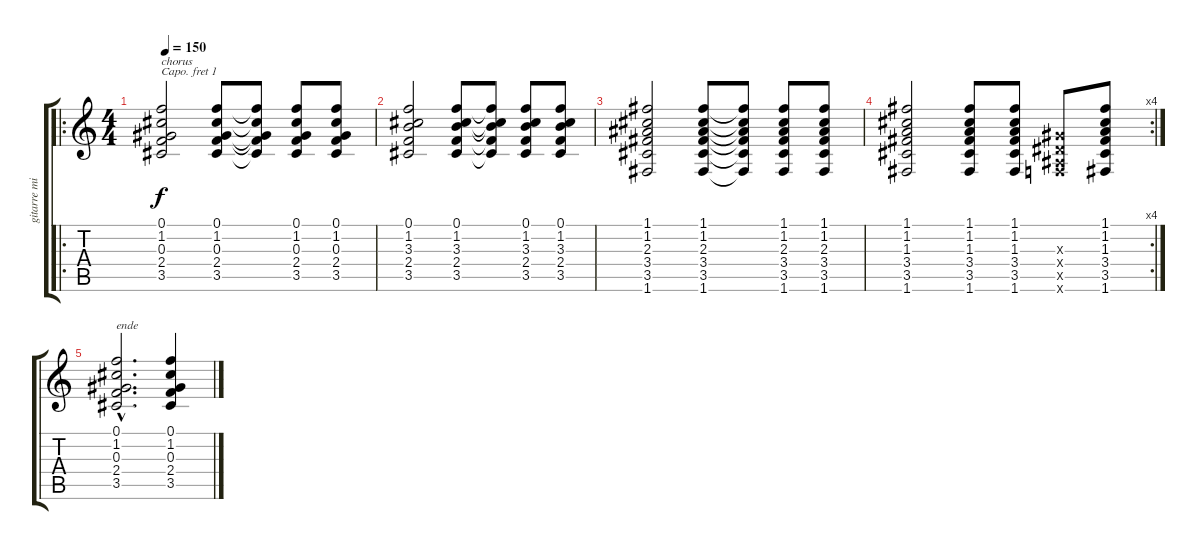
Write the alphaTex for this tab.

\track ("gitarre mit capo im 1." "gitarre mi") {instrument acousticguitarsteel}
\staff {score tabs}
\capo 1
\tuning (E4 B3 G3 D3 A2 E2) {hide}
\ro
\ts (4 4)
\tempo 150
\clef g2
\ks c
(0.1 1.2 0.3 2.4 3.5).2{txt "chorus" dy f} (0.1 1.2 0.3 2.4 3.5).8 (0.1{t} 1.2{t} 0.3{t} 2.4{t} 3.5{t}).8 (0.1 1.2 0.3 2.4 3.5).8 (0.1 1.2 0.3 2.4 3.5).8 |
(0.1 1.2 3.3 2.4 3.5).2 (0.1 1.2 3.3 2.4 3.5).8 (0.1{t} 1.2{t} 3.3{t} 2.4{t} 3.5{t}).8 (0.1 1.2 3.3 2.4 3.5).8 (0.1 1.2 3.3 2.4 3.5).8 |
(1.1 1.2 2.3 3.4 3.5 1.6).2 (1.1 1.2 2.3 3.4 3.5 1.6).8 (1.1{t} 1.2{t} 2.3{t} 3.4{t} 3.5{t} 1.6{t}).8 (1.1 1.2 2.3 3.4 3.5 1.6).8 (1.1 1.2 2.3 3.4 3.5 1.6).8 |
\rc 4
(1.1 1.2 1.3 3.4 3.5 1.6).2 (1.1 1.2 1.3 3.4 3.5 1.6).8 (1.1 1.2 1.3 3.4 3.5 1.6).8 (0.3{x} 0.4{x} 0.5{x} 0.6{x}).8 (1.1 1.2 1.3 3.4 3.5 1.6).8 |
(0.1{hac} 1.2{hac} 0.3{hac} 2.4{hac} 3.5{hac}).2{d txt "ende"} (0.1 1.2 0.3 2.4 3.5).4
